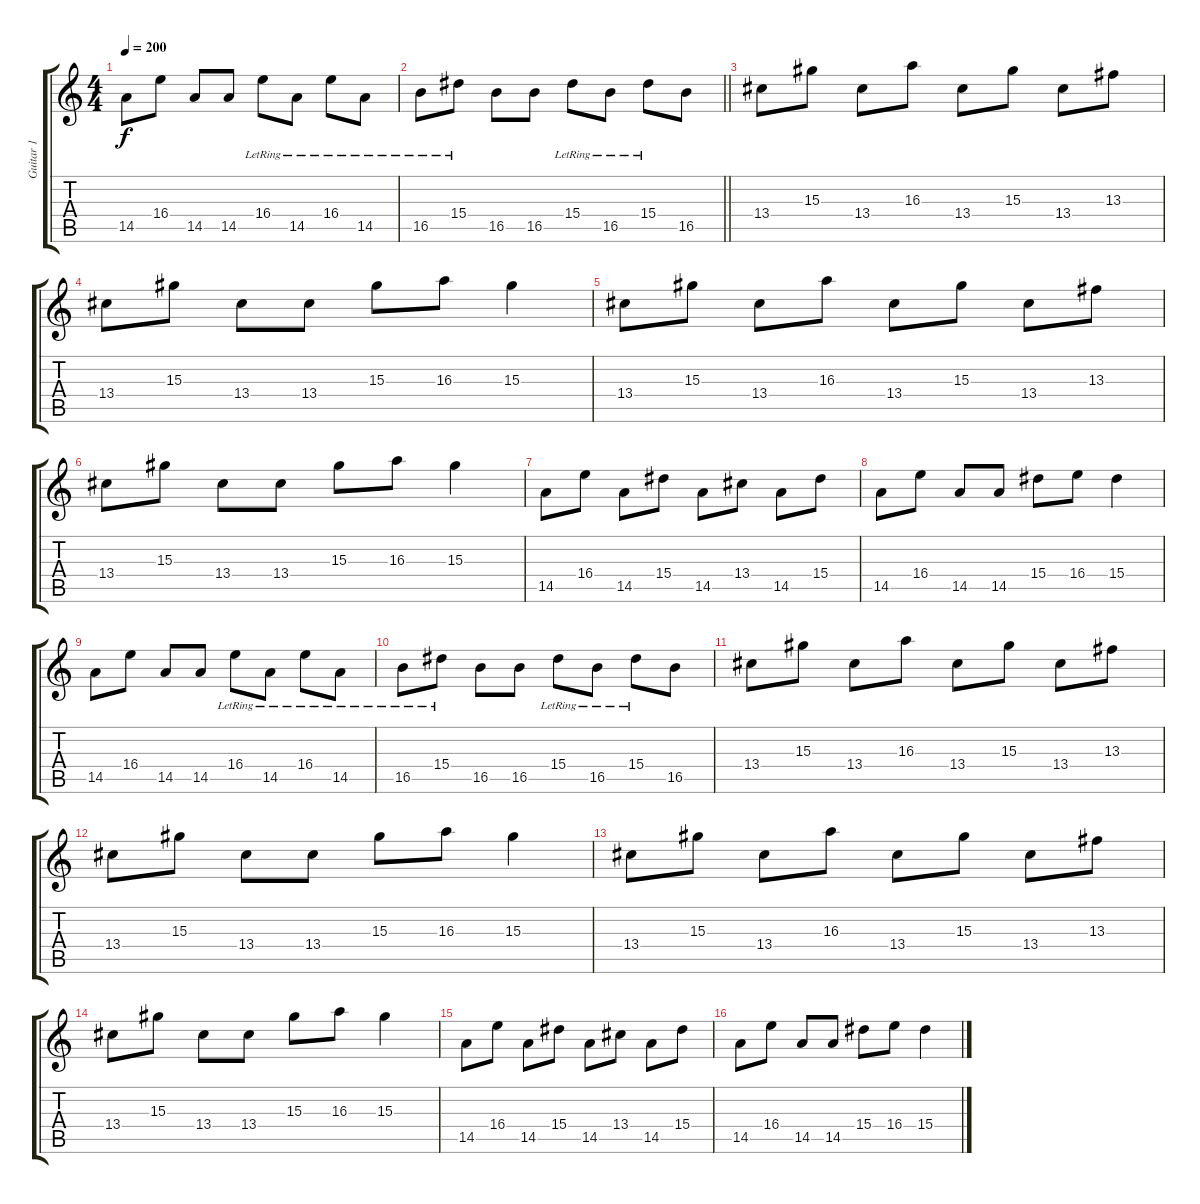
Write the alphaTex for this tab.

\track ("Guitar 1" "Guitar 1") {instrument distortionguitar}
\staff {score tabs}
\tuning (D4 A3 F3 C3 G2 C2) {hide}
\ts (4 4)
\tempo 200
\clef g2
\ks c
14.5.8{dy f} 16.4.8 14.5.8 14.5.8 16.4{lr}.8 14.5{lr}.8 16.4{lr}.8 14.5{lr}.8 |
\barLineRight lightlight
16.5{lr}.8 15.4{lr}.8 16.5.8 16.5.8 15.4{lr}.8 16.5{lr}.8 15.4{lr}.8 16.5.8 |
13.4.8 15.3.8 13.4.8 16.3.8 13.4.8 15.3.8 13.4.8 13.3.8 |
13.4.8 15.3.8 13.4.8 13.4.8 15.3.8 16.3.8 15.3.4 |
13.4.8 15.3.8 13.4.8 16.3.8 13.4.8 15.3.8 13.4.8 13.3.8 |
13.4.8 15.3.8 13.4.8 13.4.8 15.3.8 16.3.8 15.3.4 |
14.5.8 16.4.8 14.5.8 15.4.8 14.5.8 13.4.8 14.5.8 15.4.8 |
14.5.8 16.4.8 14.5.8 14.5.8 15.4.8 16.4.8 15.4.4 |
14.5.8 16.4.8 14.5.8 14.5.8 16.4{lr}.8 14.5{lr}.8 16.4{lr}.8 14.5{lr}.8 |
16.5{lr}.8 15.4{lr}.8 16.5.8 16.5.8 15.4{lr}.8 16.5{lr}.8 15.4{lr}.8 16.5.8 |
13.4.8 15.3.8 13.4.8 16.3.8 13.4.8 15.3.8 13.4.8 13.3.8 |
13.4.8 15.3.8 13.4.8 13.4.8 15.3.8 16.3.8 15.3.4 |
13.4.8 15.3.8 13.4.8 16.3.8 13.4.8 15.3.8 13.4.8 13.3.8 |
13.4.8 15.3.8 13.4.8 13.4.8 15.3.8 16.3.8 15.3.4 |
14.5.8 16.4.8 14.5.8 15.4.8 14.5.8 13.4.8 14.5.8 15.4.8 |
14.5.8 16.4.8 14.5.8 14.5.8 15.4.8 16.4.8 15.4.4
